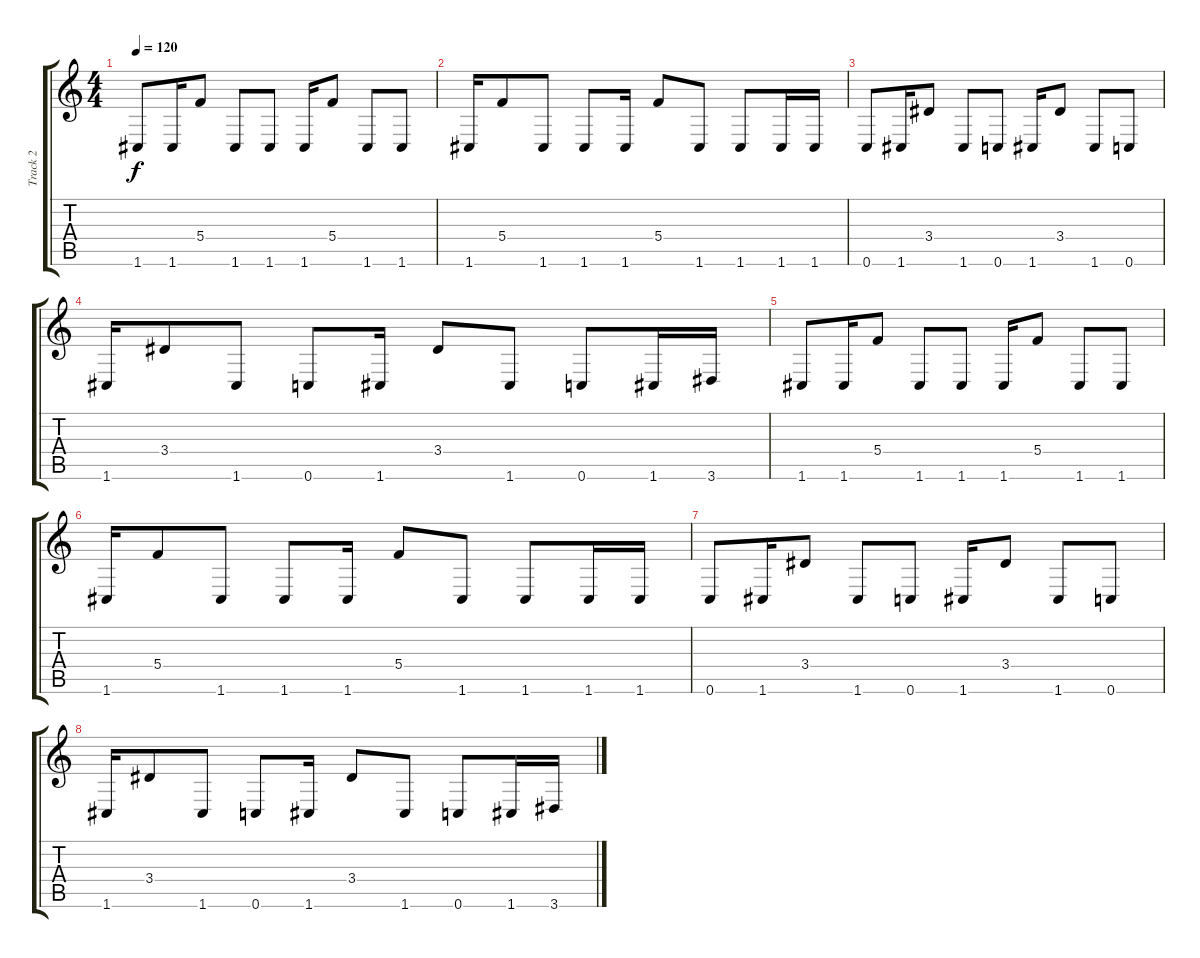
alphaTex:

\track ("Track 2" "Track 2") {instrument distortionguitar}
\staff {score tabs}
\tuning (D4 A3 F3 C3 G2 C2) {hide}
\ts (4 4)
\tempo 120
\clef g2
\ks c
1.6.8{dy f} 1.6.16 5.4.8 1.6.8 1.6.8 1.6.16 5.4.8 1.6.8 1.6.8 |
1.6.16 5.4.8 1.6.8 1.6.8 1.6.16 5.4.8 1.6.8 1.6.8 1.6.16 1.6.16 |
0.6.8 1.6.16 3.4.8 1.6.8 0.6.8 1.6.16 3.4.8 1.6.8 0.6.8 |
1.6.16 3.4.8 1.6.8 0.6.8 1.6.16 3.4.8 1.6.8 0.6.8 1.6.16 3.6.16 |
1.6.8 1.6.16 5.4.8 1.6.8 1.6.8 1.6.16 5.4.8 1.6.8 1.6.8 |
1.6.16 5.4.8 1.6.8 1.6.8 1.6.16 5.4.8 1.6.8 1.6.8 1.6.16 1.6.16 |
0.6.8 1.6.16 3.4.8 1.6.8 0.6.8 1.6.16 3.4.8 1.6.8 0.6.8 |
1.6.16 3.4.8 1.6.8 0.6.8 1.6.16 3.4.8 1.6.8 0.6.8 1.6.16 3.6.16
